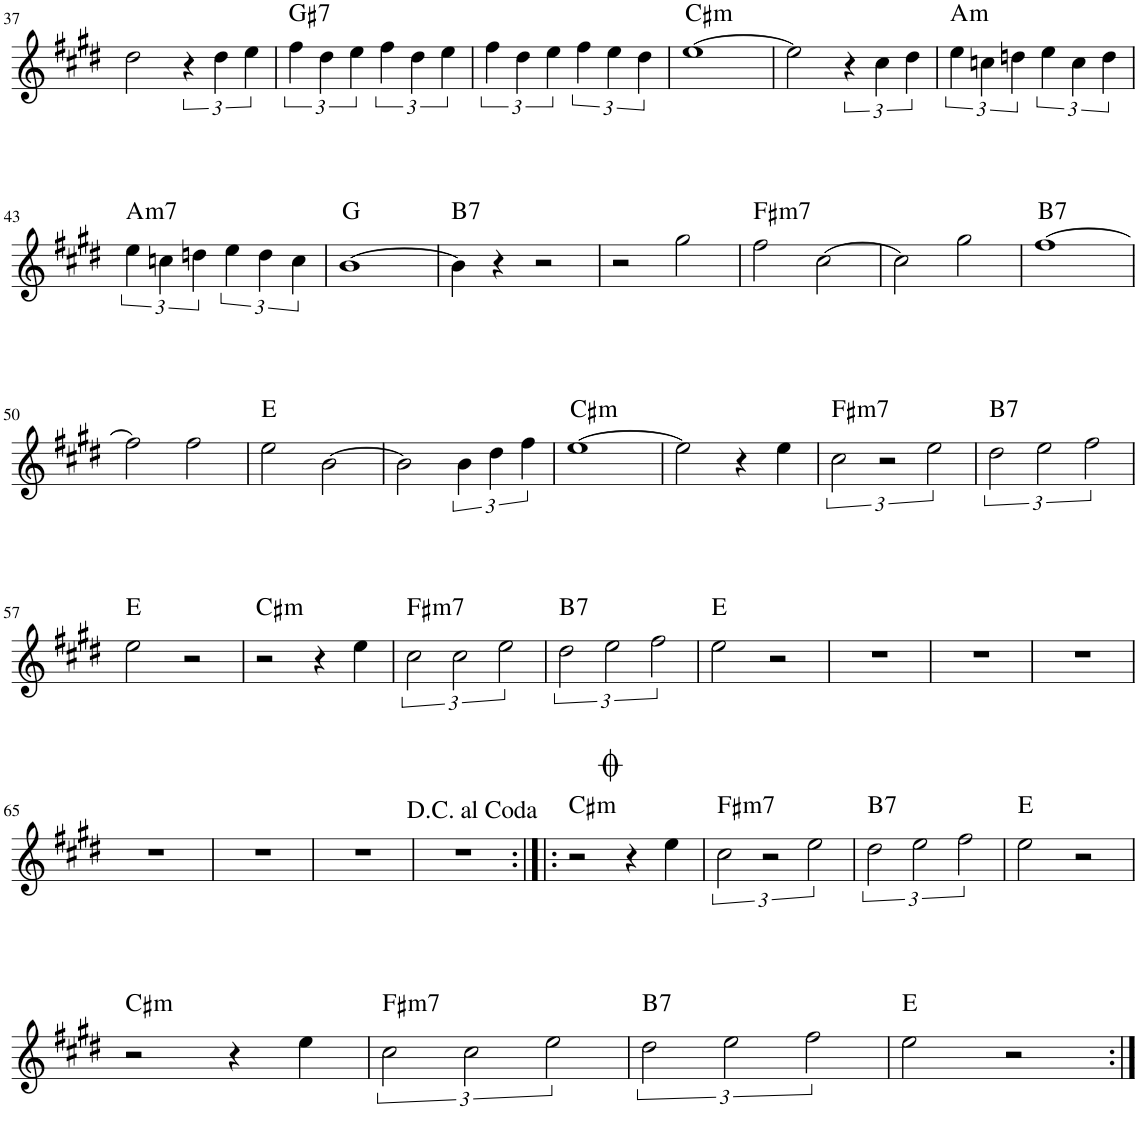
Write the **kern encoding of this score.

**kern	**harte
*part1	*part1
*staff1	*
*I"Piano	*
*I'Pno.	*
!!LO:PB:g=z
*clefG2	*
*k[f#c#g#d#]	*
*M4/4	*
=37	=37
2dd#\	.
6r	.
6dd#\	.
6ee\	.
=38	=38
!	!LO:H:kt=7
6ff#\	G#:7
6dd#\	.
6ee\	.
6ff#\	.
6dd#\	.
6ee\	.
=39	=39
6ff#\	.
6dd#\	.
6ee\	.
6ff#\	.
6ee\	.
6dd#\	.
=40	=40
!	!LO:H:kt=m
[1ee	C#:min
=41	=41
2ee\]	.
6r	.
6cc#\	.
6dd#\	.
=42	=42
!	!LO:H:kt=m
6ee\	A:min
6ccn\	.
6ddn\	.
6ee\	.
6cc\	.
6dd\	.
!!LO:LB:g=z
=43	=43
!	!LO:H:kt=m7
6ee\	A:min7
6ccn\	.
6ddn\	.
6ee\	.
6dd\	.
6cc\	.
=44	=44
[1b	G:maj
=45	=45
!	!LO:H:kt=7
4b\]	B:7
4r	.
2r	.
=46	=46
2r	.
2gg#\	.
=47	=47
!	!LO:H:kt=m7
2ff#\	F#:min7
[2cc#\	.
=48	=48
2cc#\]	.
2gg#\	.
=49	=49
!	!LO:H:kt=7
[1ff#	B:7
!!LO:LB:g=z
=50	=50
2ff#\]	.
2ff#\	.
=51	=51
2ee\	E:maj
[2b\	.
=52	=52
2b\]	.
6b\	.
6dd#\	.
6ff#\	.
=53	=53
!	!LO:H:kt=m
[1ee	C#:min
=54	=54
2ee\]	.
4r	.
4ee\	.
=55	=55
!	!LO:H:kt=m7
3cc#\	F#:min7
3r	.
3ee\	.
=56	=56
!	!LO:H:kt=7
3dd#\	B:7
3ee\	.
3ff#\	.
!!LO:LB:g=z
=57	=57
2ee\	E:maj
2r	.
=58	=58
!	!LO:H:kt=m
2r	C#:min
4r	.
4ee\	.
=59	=59
!	!LO:H:kt=m7
3cc#\	F#:min7
3cc#\	.
3ee\	.
=60	=60
!	!LO:H:kt=7
3dd#\	B:7
3ee\	.
3ff#\	.
=61	=61
2ee\	E:maj
2r	.
=62	=62
1r	.
=63	=63
1r	.
=64	=64
1r	.
!!LO:LB:g=z
=65	=65
1r	.
=66	=66
1r	.
=67	=67
1r	.
=68	=68
1r	.
=69:|!|:	=69:|!|:
!	!LO:H:kt=m
2r	C#:min
4r	.
4ee\	.
=70	=70
!	!LO:H:kt=m7
3cc#\	F#:min7
3r	.
3ee\	.
=71	=71
!	!LO:H:kt=7
3dd#\	B:7
3ee\	.
3ff#\	.
=72	=72
2ee\	E:maj
2r	.
!!LO:LB:g=z
=73	=73
!	!LO:H:kt=m
2r	C#:min
4r	.
4ee\	.
=74	=74
!	!LO:H:kt=m7
3cc#\	F#:min7
3cc#\	.
3ee\	.
=75	=75
!	!LO:H:kt=7
3dd#\	B:7
3ee\	.
3ff#\	.
=76	=76
2ee\	E:maj
2r	.
=:|!	=:|!
*-	*-
